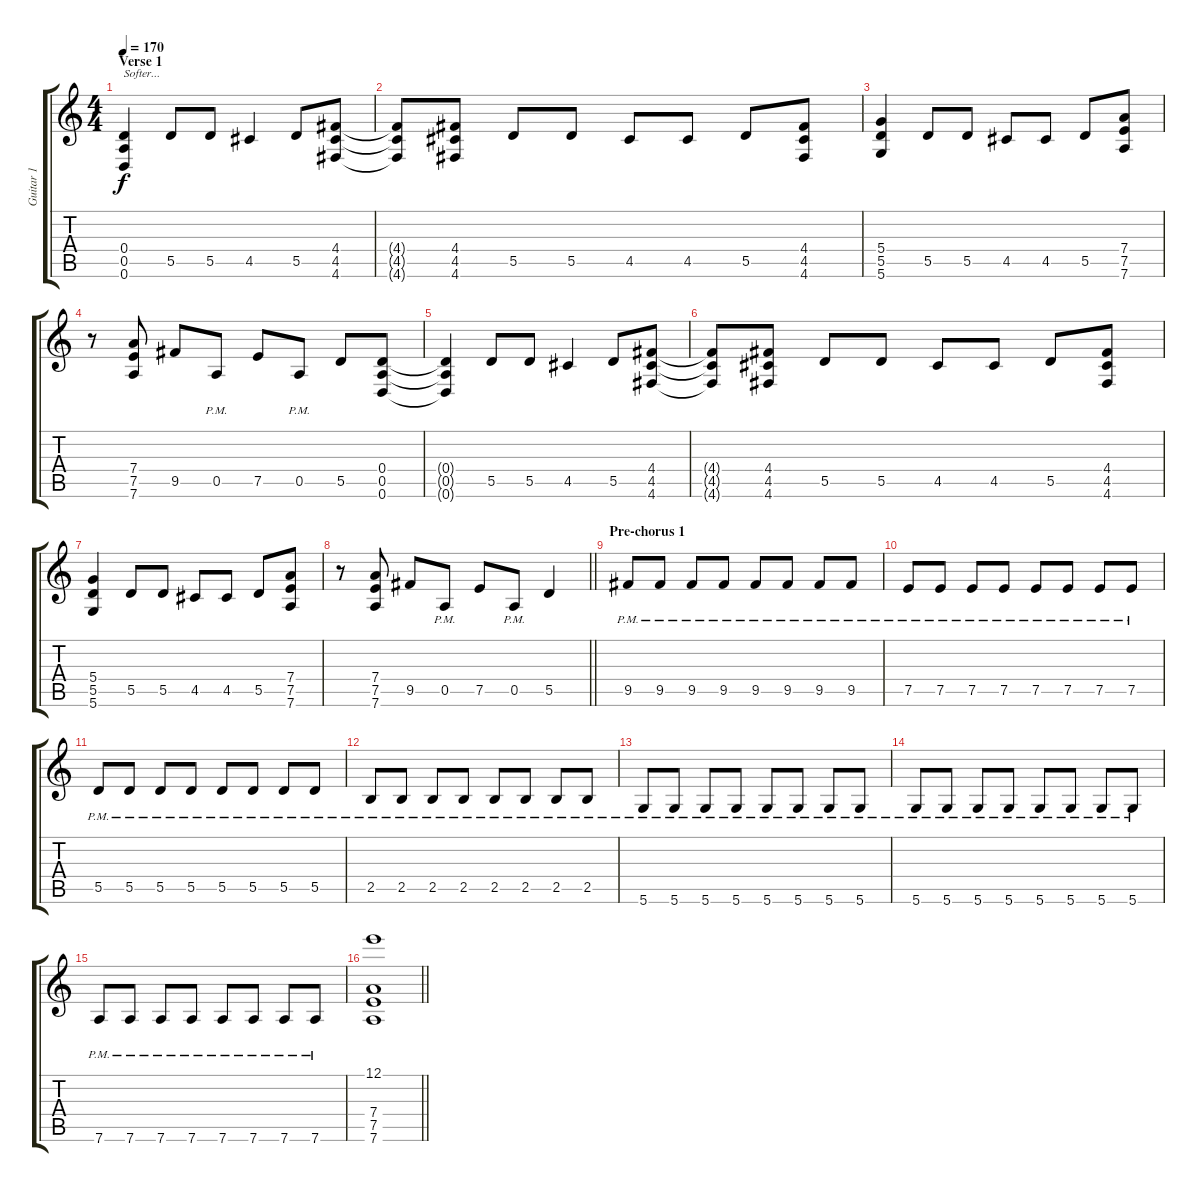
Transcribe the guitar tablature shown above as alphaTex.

\track ("Guitar 1" "Guitar 1") {instrument overdrivenguitar}
\staff {score tabs}
\tuning (E4 B3 G3 D3 A2 D2) {hide}
\ts (4 4)
\section ("" "Verse 1")
\tempo 170
\clef g2
\ks c
(0.4 0.5 0.6).4{txt "Softer..." dy f volume 4} 5.5.8 5.5.8 4.5.4 5.5.8 (4.4 4.5 4.6).8 |
(4.4{t} 4.5{t} 4.6{t}).8 (4.4 4.5 4.6).8 5.5.8 5.5.8 4.5.8 4.5.8 5.5.8 (4.4 4.5 4.6).8 |
(5.4 5.5 5.6).4 5.5.8 5.5.8 4.5.8 4.5.8 5.5.8 (7.4 7.5 7.6).8 |
r.8 (7.4 7.5 7.6).8 9.5.8 0.5{pm}.8 7.5.8 0.5{pm}.8 5.5.8 (0.4 0.5 0.6).8 |
(0.4{t} 0.5{t} 0.6{t}).4 5.5.8 5.5.8 4.5.4 5.5.8 (4.4 4.5 4.6).8 |
(4.4{t} 4.5{t} 4.6{t}).8 (4.4 4.5 4.6).8 5.5.8 5.5.8 4.5.8 4.5.8 5.5.8 (4.4 4.5 4.6).8 |
(5.4 5.5 5.6).4 5.5.8 5.5.8 4.5.8 4.5.8 5.5.8 (7.4 7.5 7.6).8 |
\barLineRight lightlight
r.8 (7.4 7.5 7.6).8 9.5.8 0.5{pm}.8 7.5.8 0.5{pm}.8 5.5.4 |
\section ("" "Pre-chorus 1")
9.5{pm}.8{volume 8} 9.5{pm}.8 9.5{pm}.8 9.5{pm}.8 9.5{pm}.8 9.5{pm}.8 9.5{pm}.8 9.5{pm}.8 |
7.5{pm}.8 7.5{pm}.8 7.5{pm}.8 7.5{pm}.8 7.5{pm}.8 7.5{pm}.8 7.5{pm}.8 7.5{pm}.8 |
5.5{pm}.8 5.5{pm}.8 5.5{pm}.8 5.5{pm}.8 5.5{pm}.8 5.5{pm}.8 5.5{pm}.8 5.5{pm}.8 |
2.5{pm}.8 2.5{pm}.8 2.5{pm}.8 2.5{pm}.8 2.5{pm}.8 2.5{pm}.8 2.5{pm}.8 2.5{pm}.8 |
5.6{pm}.8 5.6{pm}.8 5.6{pm}.8 5.6{pm}.8 5.6{pm}.8 5.6{pm}.8 5.6{pm}.8 5.6{pm}.8 |
5.6{pm}.8 5.6{pm}.8 5.6{pm}.8 5.6{pm}.8 5.6{pm}.8 5.6{pm}.8 5.6{pm}.8 5.6{pm}.8 |
7.6{pm}.8 7.6{pm}.8 7.6{pm}.8 7.6{pm}.8 7.6{pm}.8 7.6{pm}.8 7.6{pm}.8 7.6{pm}.8 |
\barLineRight lightlight
(12.1 7.4 7.5 7.6).1{volume 13}
